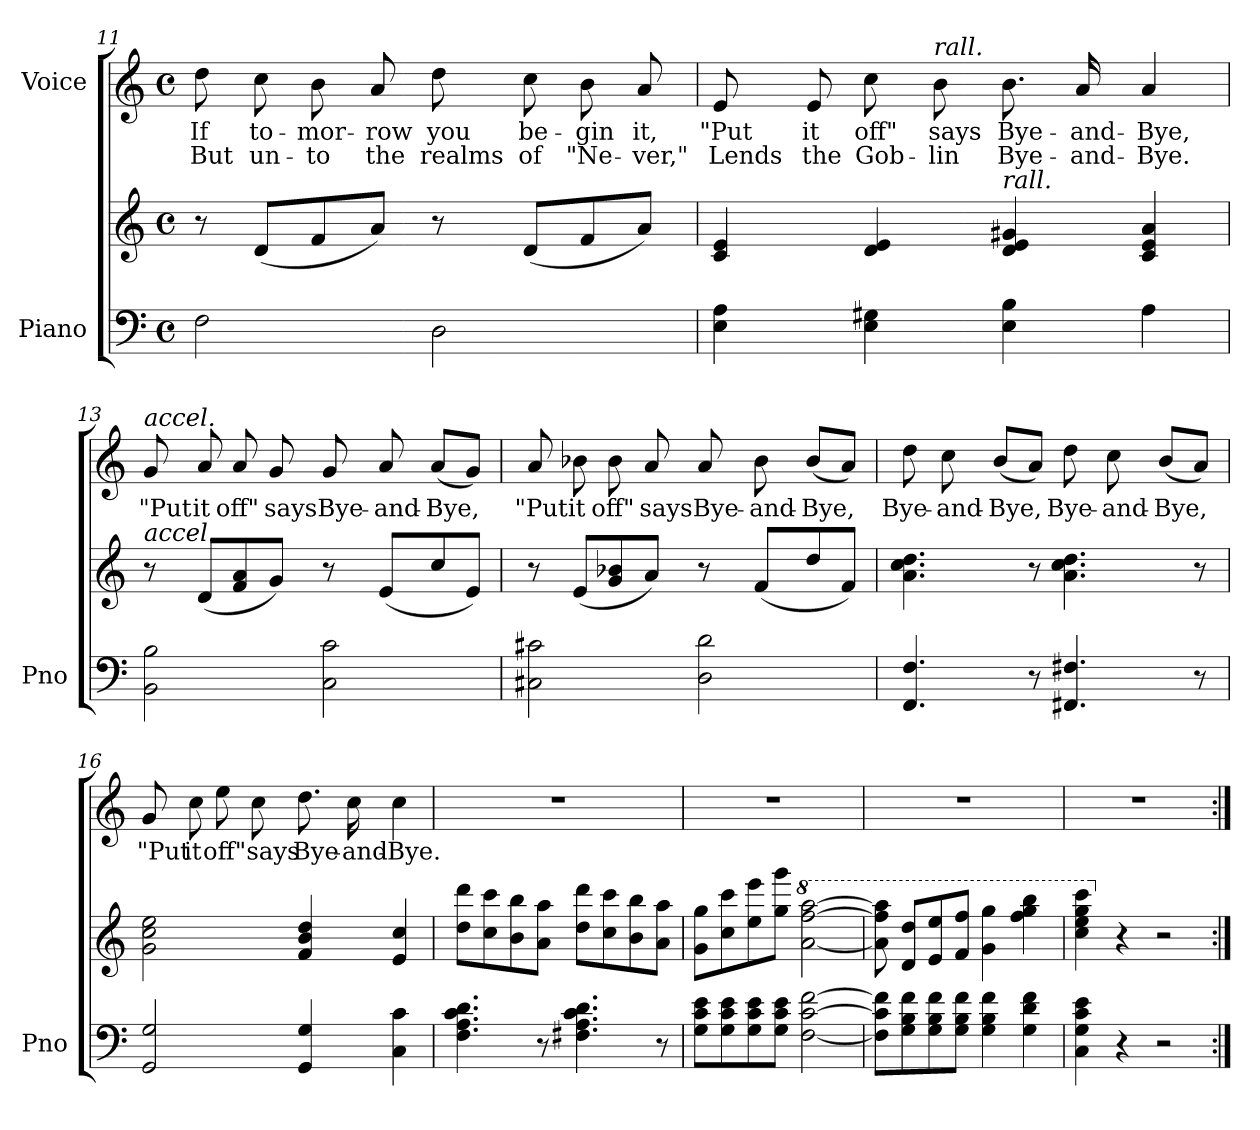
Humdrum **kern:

**kern	**kern	**kern	**text	**text
*part2	*part2	*part1	*part1	*part1
*staff3	*staff2	*staff1	*staff1	*staff1
*I"Piano	*	*I"Voice	*	*
*I'Pno	*	*	*	*
*clefF4	*clefG2	*clefG2	*	*
*k[]	*k[]	*k[]	*	*
*M4/4	*M4/4	*M4/4	*	*
*met(c)	*met(c)	*met(c)	*	*
=11	=11	=11	=11	=11
2F\	8r	8dd\	If	But
.	(8d/L	8cc\	to-	un-
.	8f/	8b\	-mor-	-to
.	8a/J)	8a/	-row	the
2D\	8r	8dd\	you	realms
.	(8d/L	8cc\	be-	of
.	8f/	8b\	-gin	"Ne-
.	8a/J)	8a/	it,	-ver,"
=12	=12	=12	=12	=12
4E\ 4A\	4c/ 4e/	8e/	"Put	Lends
.	.	8e/	it	the
4E\ 4G#X\	4d/ 4e/	8cc\	off"	Gob-
!	!	!LO:TX:i:t=rall.	!	!
.	.	8b\	says	-lin
!	!LO:TX:i:t=rall.	!	!	!
4E\ 4B\	4d/ 4e/ 4g#X/	8.b\	Bye-	Bye-
.	.	16a/	-and-	-and-
4A\	4c/ 4e/ 4a/	4a/	-Bye,	-Bye.
=13	=13	=13	=13	=13
!	!	!LO:TX:i:t=accel.	!	!
!	!LO:TX:i:t=accel.	!	!	!
2BB\ 2B\	8r	8g/	"Put	.
.	(8d/L	8a/	it	.
.	8f/ 8a/	8a/	off"	.
.	8g/J)	8g/	says	.
2C\ 2c\	8r	8g/	Bye-	.
.	(8e/L	8a/	-and-	.
.	8cc/	(8a/L	-Bye,	.
.	8e/J)	8g/J)	.	.
=14	=14	=14	=14	=14
2C#X\ 2c#X\	8r	8a/	"Put	.
.	(8e/L	8b-X\	it	.
.	8g/ 8b-X/	8b-\	off"	.
.	8a/J)	8a/	says	.
2D\ 2d\	8r	8a/	Bye-	.
.	(8f/L	8b-\	-and-	.
.	8dd/	(8b-/L	-Bye,	.
.	8f/J)	8a/J)	.	.
=15	=15	=15	=15	=15
4.FF/ 4.F/	4.a\ 4.cc\ 4.dd\	8dd\	Bye-	.
.	.	8cc\	-and-	.
.	.	(8b/L	-Bye,	.
8r	8r	8a/J)	.	.
4.FF#X/ 4.F#X/	4.a\ 4.cc\ 4.dd\	8dd\	Bye-	.
.	.	8cc\	-and-	.
.	.	(8b/L	-Bye,	.
8r	8r	8a/J)	.	.
=16	=16	=16	=16	=16
2GG/ 2G/	2g\ 2cc\ 2ee\	8g/	"Put	.
.	.	8cc\	it	.
.	.	8ee\	off"	.
.	.	8cc\	says	.
4GG/ 4G/	4f/ 4b/ 4dd/	8.dd\	Bye-	.
.	.	16cc\	-and-	.
4C\ 4c\	4e/ 4cc/	4cc\	-Bye.	.
=17	=17	=17	=17	=17
4.F\ 4.A\ 4.c\ 4.d\	8dd\ 8ddd\L	1r	.	.
.	8cc\ 8ccc\	.	.	.
.	8b\ 8bb\	.	.	.
8r	8a\ 8aa\J	.	.	.
4.F#X\ 4.A\ 4.c\ 4.d\	8dd\ 8ddd\L	.	.	.
.	8cc\ 8ccc\	.	.	.
.	8b\ 8bb\	.	.	.
8r	8a\ 8aa\J	.	.	.
=18	=18	=18	=18	=18
8G\ 8c\ 8e\L	8g\ 8gg\L	1r	.	.
8G\ 8c\ 8e\	8cc\ 8ccc\	.	.	.
8G\ 8c\ 8e\	8ee\ 8eee\	.	.	.
8G\ 8c\ 8e\J	8gg\ 8ggg\J	.	.	.
*	*8va	*	*	*
[2F\ [2c\ [2f\	[2aa\ [2fff\ [2aaa\	.	.	.
=19	=19	=19	=19	=19
8F\] 8c\] 8f\]L	8aa\] 8fff\] 8aaa\]	1r	.	.
8G\ 8B\ 8f\	8dd/ 8ddd/L	.	.	.
8G\ 8B\ 8f\	8ee/ 8eee/	.	.	.
8G\ 8B\ 8f\J	8ff/ 8fff/J	.	.	.
4G\ 4B\ 4f\	4gg\ 4ggg\	.	.	.
4G\ 4d\ 4f\	4fff\ 4ggg\ 4bbb\	.	.	.
=20	=20	=20	=20	=20
4C\ 4G\ 4c\ 4e\	4ccc\ 4eee\ 4ggg\ 4cccc\	1r	.	.
*	*X8va	*	*	*
4r	4r	.	.	.
2r	2r	.	.	.
=:|!	=:|!	=:|!	=:|!	=:|!
*-	*-	*-	*-	*-
